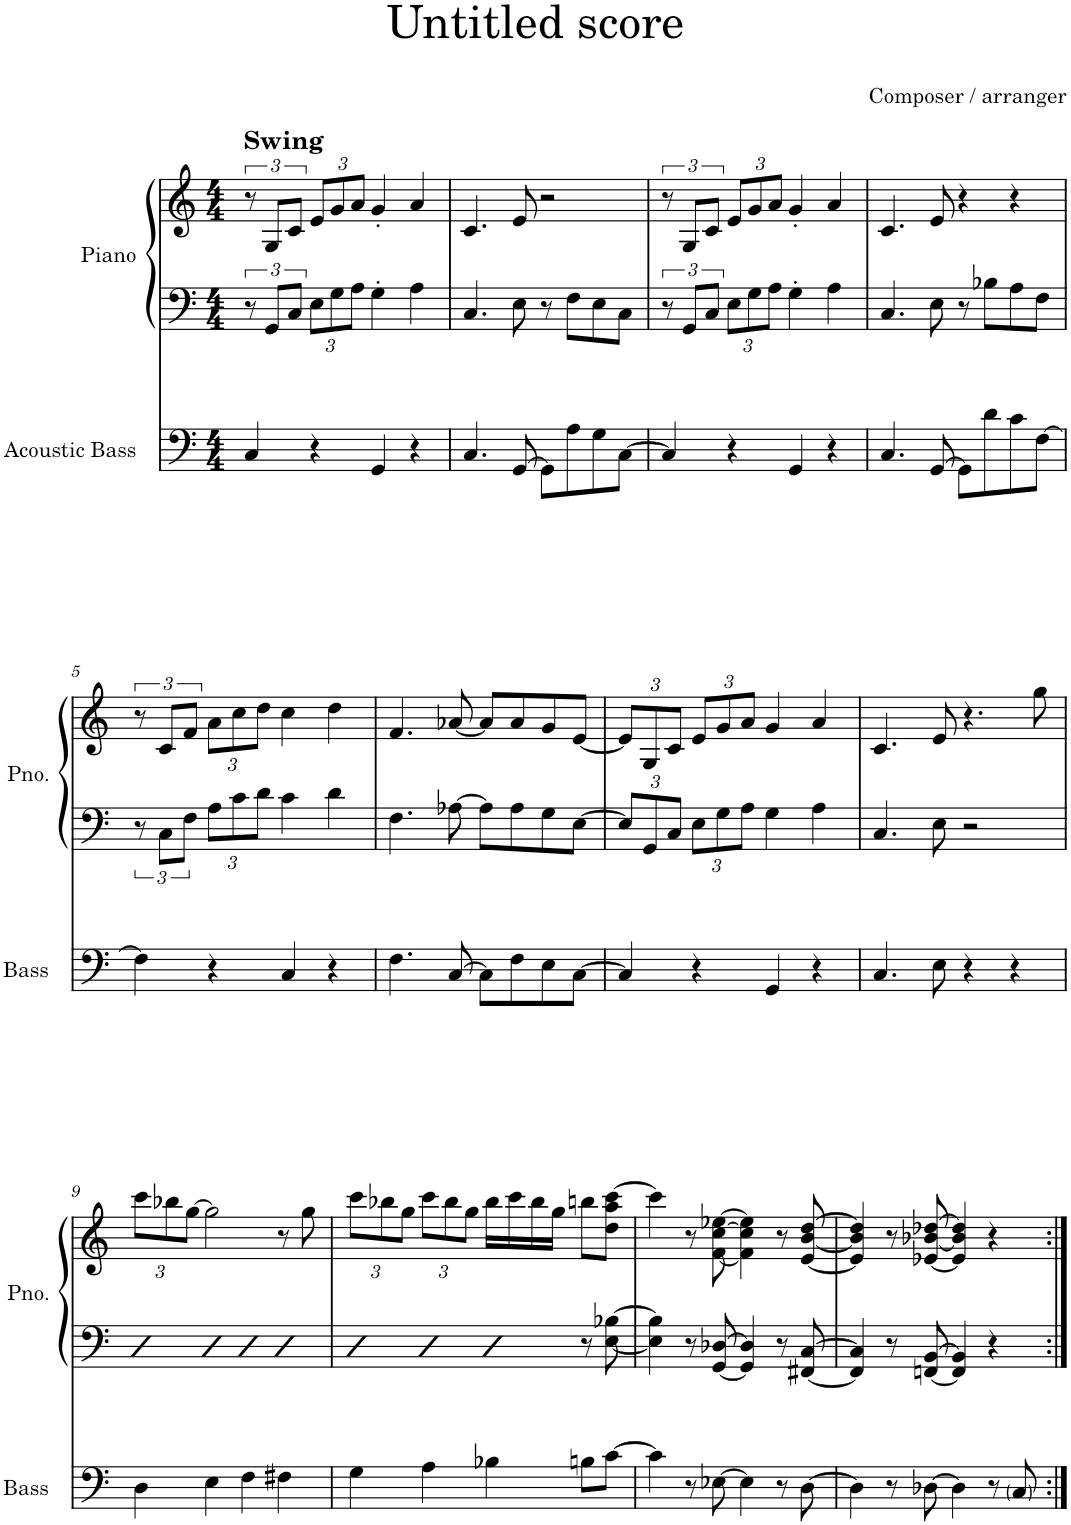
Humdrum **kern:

**kern	**kern	**kern
*part2	*part1	*part1
*staff3	*staff2	*staff1
*I"Acoustic Bass	*I"Piano	*
*I'Bass	*I'Pno.	*
*clefF4	*clefF4	*clefG2
*Trd7c12	*	*
*k[]	*k[]	*k[]
*M4/4	*M4/4	*M4/4
=1	=1	=1
!	!	!LO:TX:a:B:t=Swing
4C/	12r	12r
.	12GG/L	12G/L
.	12C/J	12c/J
*	*Xbrackettup	*Xbrackettup
4r	12E\L	12e/L
.	12G\	12g/
.	12A\J	12a/J
4GG/	4G'\	4g'/
4r	4A\	4a/
=2	=2	=2
4.C/	4.C/	4.c/
[8GG/	8E\	8e/
8GG\L]	8r	2r
8A\	8F\L	.
8G\	8E\	.
[8C\J	8C\J	.
=3	=3	=3
*	*brackettup	*brackettup
4C/]	12r	12r
.	12GG/L	12G/L
.	12C/J	12c/J
*	*Xbrackettup	*Xbrackettup
4r	12E\L	12e/L
.	12G\	12g/
.	12A\J	12a/J
4GG/	4G'\	4g'/
4r	4A\	4a/
=4	=4	=4
4.C/	4.C/	4.c/
[8GG/	8E\	8e/
8GG\L]	8r	4r
8d\	8B-X\L	.
8c\	8A\	4r
[8F\J	8F\J	.
!!LO:LB:g=z
=5	=5	=5
*	*brackettup	*brackettup
4F\]	12r	12r
.	12C\L	12c/L
.	12F\J	12f/J
*	*Xbrackettup	*Xbrackettup
4r	12A\L	12a\L
.	12c\	12cc\
.	12d\J	12dd\J
4C/	4c\	4cc\
4r	4d\	4dd\
=6	=6	=6
4.F\	4.F\	4.f/
[8C/	[8A-X\	[8a-X/
8C\L]	8A-\L]	8a-/L]
8F\	8A-\	8a-/
8E\	8G\	8g/
[8C\J	[8E\J	[8e/J
=7	=7	=7
4C/]	12E/L]	12e/L]
.	12GG/	12G/
.	12C/J	12c/J
4r	12E\L	12e/L
.	12G\	12g/
.	12A\J	12a/J
4GG/	4G\	4g/
4r	4A\	4a/
=8	=8	=8
4.C/	4.C/	4.c/
8E\	8E\	8e/
4r	2r	4.r
4r	.	.
.	.	8gg\
!!LO:LB:g=z
=9	=9	=9
4D\	4D	12ccc\L
.	.	12bb-X\
.	.	[12gg\J
4E\	4D	2gg\]
4F\	4D	.
4F#X\	4D	8r
.	.	8gg\
=10	=10	=10
4G\	4D	12ccc\L
.	.	12bb-X\
.	.	12gg\J
4A\	4D	12ccc\L
.	.	12bb-\
.	.	12gg\J
4B-X\	4D	16bb-\LL
.	.	16ccc\
.	.	16bb-\
.	.	16gg\JJ
8Bn\L	8r	8bbn\L
[8c\J	[8E\ [8B-X\	8dd\ 8aa\ [8ccc\J
=11	=11	=11
4c\]	4E\] 4B-\]	4ccc\]
8r	8r	8r
[8E-X\	[8GG/ [8D-X/	[8f\ [8cc\ [8ee-X\
4E-\]	4GG/] 4D-/]	4f\] 4cc\] 4ee-\]
8r	8r	8r
[8D\	[8FF#X/ [8C/	[8e/ [8b/ [8dd/
=12	=12	=12
4D\]	4FF#/] 4C/]	4e/] 4b/] 4dd/]
8r	8r	8r
[8D-X\	[8FFn/ [8BB/	[8e-X/ [8b-X/ [8dd-X/
4D-\]	4FF/] 4BB/]	4e-/] 4b-/] 4dd-/]
8r	4r	4r
8C/	.	.
=:|!	=:|!	=:|!
*-	*-	*-
